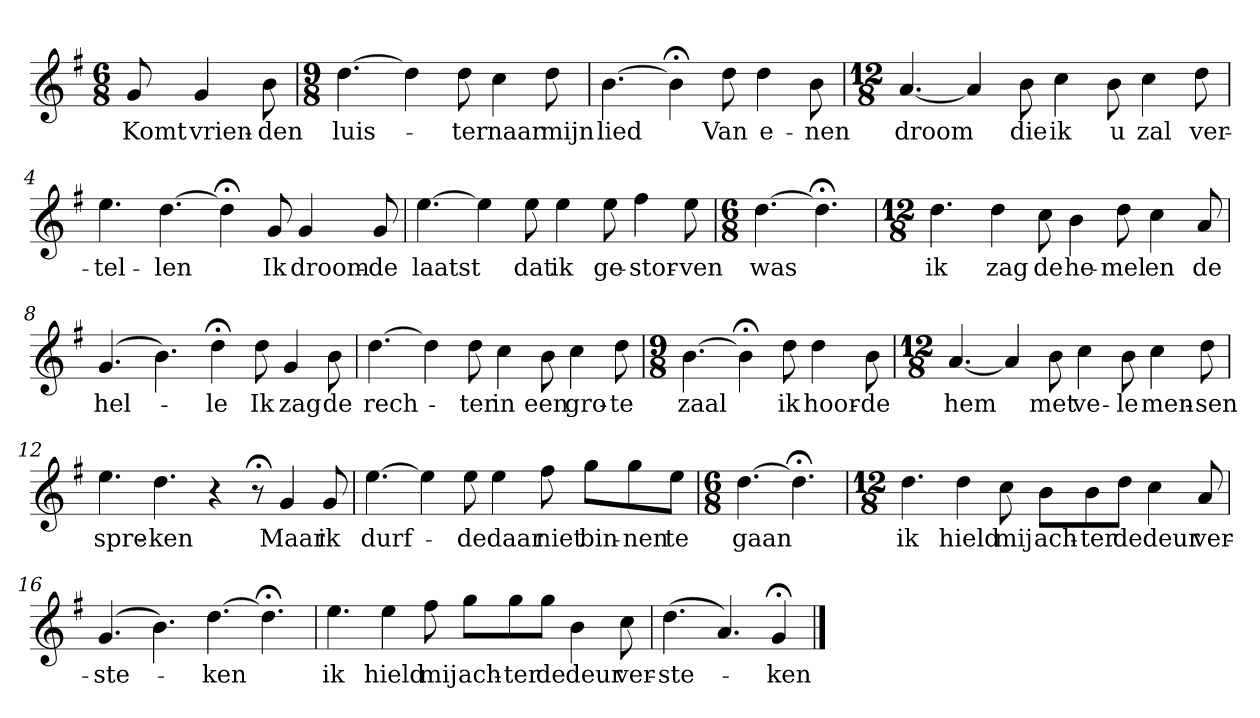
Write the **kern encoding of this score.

**kern	**text
*part1	*part1
*staff1	*staff1
*k[f#]	*
*G:	*
*M6/8	*
*MM120	*
=	=
8g	Komt
4g	vrien-
8b	-den
=1	=1
*M9/8	*
[4.dd	luis-
4dd]	.
8dd	-ter
4cc	naar
8dd	mijn
=2	=2
[4.b	lied
4b;<]	.
8dd	Van
4dd	e-
8b	-nen
=3	=3
*M12/8	*
[4.a	droom
4a]	.
8b	die
4cc	ik
8b	u
4cc	zal
8dd	ver-
=4	=4
4.ee	-tel-
[4.dd	-len
4dd;<]	.
8g	Ik
4g	droom-
8g	-de
=5	=5
[4.ee	laatst
4ee]	.
8ee	dat
4ee	ik
8ee	ge-
4ff#	-stor-
8ee	-ven
=6	=6
*M6/8	*
[4.dd	was
4.dd;<]	.
=7	=7
*M12/8	*
4.dd	ik
4dd	zag
8cc	de
4b	he-
8dd	-mel
4cc	en
8a	de
=8	=8
(4.g	hel-
4.b)	.
4dd;<	-le
8dd	Ik
4g	zag
8b	de
=9	=9
[4.dd	rech-
4dd]	.
8dd	-ter
4cc	in
8b	een
4cc	gro-
8dd	-te
=10	=10
*M9/8	*
[4.b	zaal
4b;<]	.
8dd	ik
4dd	hoor-
8b	-de
=11	=11
*M12/8	*
[4.a	hem
4a]	.
8b	met
4cc	ve-
8b	-le
4cc	men-
8dd	-sen
=12	=12
4.ee	spre-
4.dd	-ken
4r	.
8r;<	.
4g	Maar
8g	ik
=13	=13
[4.ee	durf-
4ee]	.
8ee	-de
4ee	daar
8ff#	niet
8ggL	bin-
8gg	-nen
8eeJ	te
=14	=14
*M6/8	*
[4.dd	gaan
4.dd;<]	.
=15	=15
*M12/8	*
4.dd	ik
4dd	hield
8cc	mij
8bL	ach-
8b	-ter
8ddJ	de
4cc	deur
8a	ver-
=16	=16
(4.g	-ste-
4.b)	.
[4.dd	-ken
4.dd;<]	.
=17	=17
4.ee	ik
4ee	hield
8ff#	mij
8ggL	ach-
8gg	-ter
8ggJ	de
4b	deur
8cc	ver-
=18	=18
(4.dd	-ste-
4.a)	.
4g;<	-ken
==	==
*-	*-
